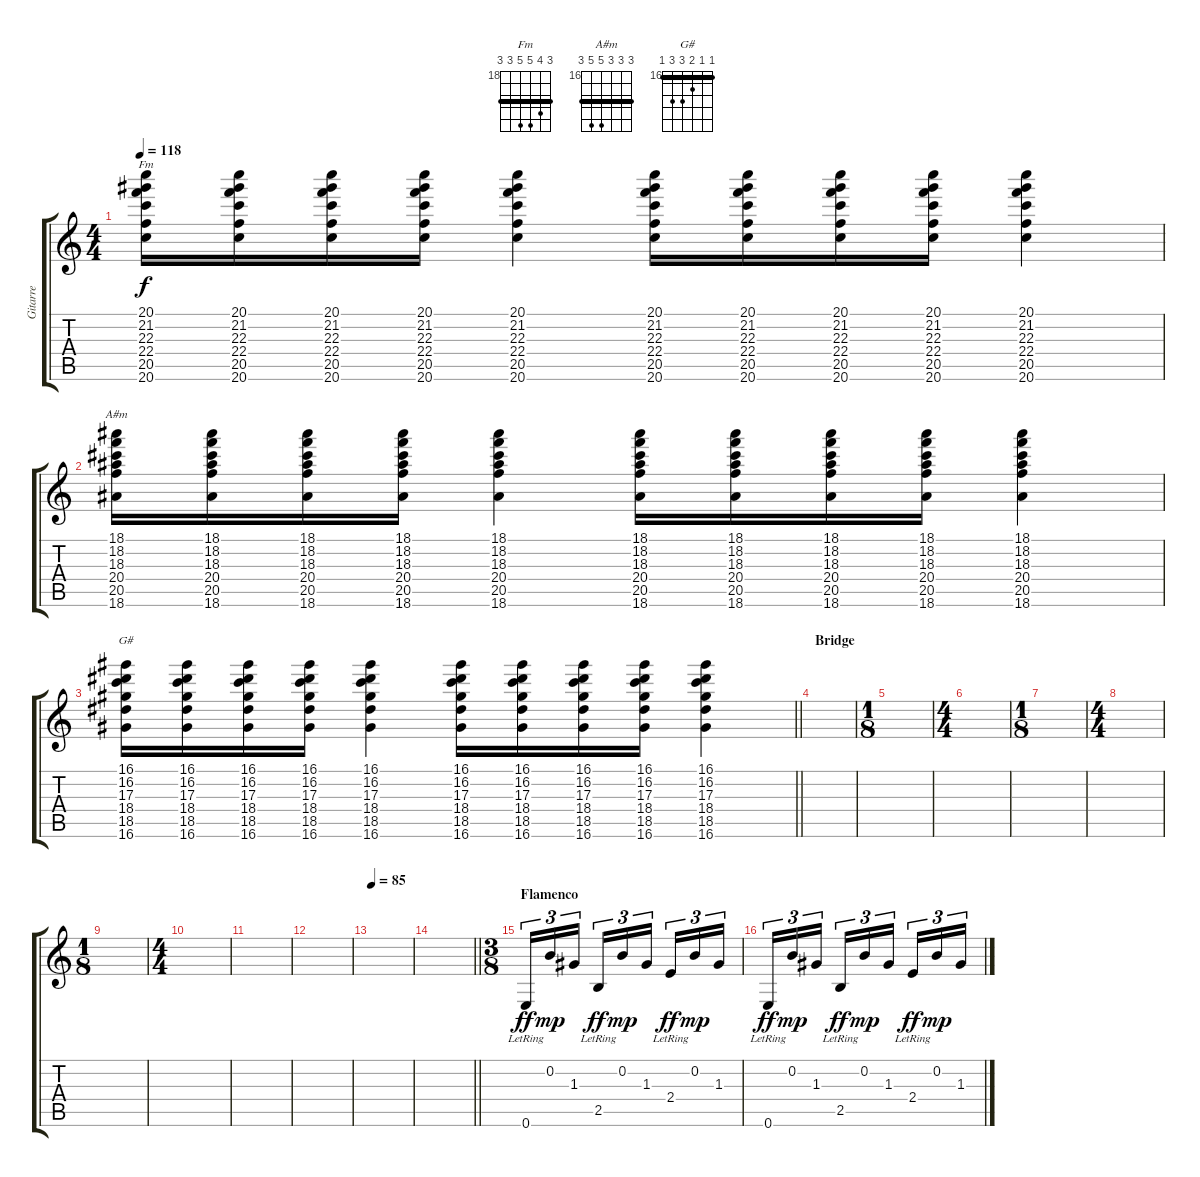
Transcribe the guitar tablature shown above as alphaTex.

\track ("Gitarre" "Gitarre") {instrument acousticguitarsteel}
\staff {score tabs}
\tuning (E4 B3 G3 D3 A2 E2) {hide}
\chord ("Fm" 20 21 22 22 20 20) {firstfret 18 barre 20}
\chord ("A#m" 18 18 18 20 20 18) {firstfret 16 barre 18}
\chord ("G#" 16 16 17 18 18 16) {firstfret 16 barre 16}
\ts (4 4)
\tempo 118
\clef g2
\ks c
(20.1 21.2 22.3 22.4 20.5 20.6).16{ch "Fm" dy f} (20.1 21.2 22.3 22.4 20.5 20.6).16 (20.1 21.2 22.3 22.4 20.5 20.6).16 (20.1 21.2 22.3 22.4 20.5 20.6).16 (20.1 21.2 22.3 22.4 20.5 20.6).4 (20.1 21.2 22.3 22.4 20.5 20.6).16 (20.1 21.2 22.3 22.4 20.5 20.6).16 (20.1 21.2 22.3 22.4 20.5 20.6).16 (20.1 21.2 22.3 22.4 20.5 20.6).16 (20.1 21.2 22.3 22.4 20.5 20.6).4 |
(18.1 18.2 18.3 20.4 20.5 18.6).16{ch "A#m"} (18.1 18.2 18.3 20.4 20.5 18.6).16 (18.1 18.2 18.3 20.4 20.5 18.6).16 (18.1 18.2 18.3 20.4 20.5 18.6).16 (18.1 18.2 18.3 20.4 20.5 18.6).4 (18.1 18.2 18.3 20.4 20.5 18.6).16 (18.1 18.2 18.3 20.4 20.5 18.6).16 (18.1 18.2 18.3 20.4 20.5 18.6).16 (18.1 18.2 18.3 20.4 20.5 18.6).16 (18.1 18.2 18.3 20.4 20.5 18.6).4 |
\barLineRight lightlight
(16.1 16.2 17.3 18.4 18.5 16.6).16{ch "G#"} (16.1 16.2 17.3 18.4 18.5 16.6).16 (16.1 16.2 17.3 18.4 18.5 16.6).16 (16.1 16.2 17.3 18.4 18.5 16.6).16 (16.1 16.2 17.3 18.4 18.5 16.6).4 (16.1 16.2 17.3 18.4 18.5 16.6).16 (16.1 16.2 17.3 18.4 18.5 16.6).16 (16.1 16.2 17.3 18.4 18.5 16.6).16 (16.1 16.2 17.3 18.4 18.5 16.6).16 (16.1 16.2 17.3 18.4 18.5 16.6).4 |
\section ("" "Bridge")
|
\ts (1 8)
|
\ts (4 4)
|
\ts (1 8)
|
\ts (4 4)
|
\ts (1 8)
|
\ts (4 4)
|
|
|
\tempo 85
|
\barLineRight lightlight
|
\ts (3 8)
\section ("" "Flamenco")
0.6{lr}.16{tu (3 2) dy ff volume 16} 0.2.16{tu (3 2) dy mp} 1.3.16{tu (3 2)} 2.5{lr}.16{tu (3 2) dy ff} 0.2.16{tu (3 2) dy mp} 1.3.16{tu (3 2)} 2.4{lr}.16{tu (3 2) dy ff} 0.2.16{tu (3 2) dy mp} 1.3.16{tu (3 2)} |
0.6{lr}.16{tu (3 2) dy ff} 0.2.16{tu (3 2) dy mp} 1.3.16{tu (3 2)} 2.5{lr}.16{tu (3 2) dy ff} 0.2.16{tu (3 2) dy mp} 1.3.16{tu (3 2)} 2.4{lr}.16{tu (3 2) dy ff} 0.2.16{tu (3 2) dy mp} 1.3.16{tu (3 2)}
